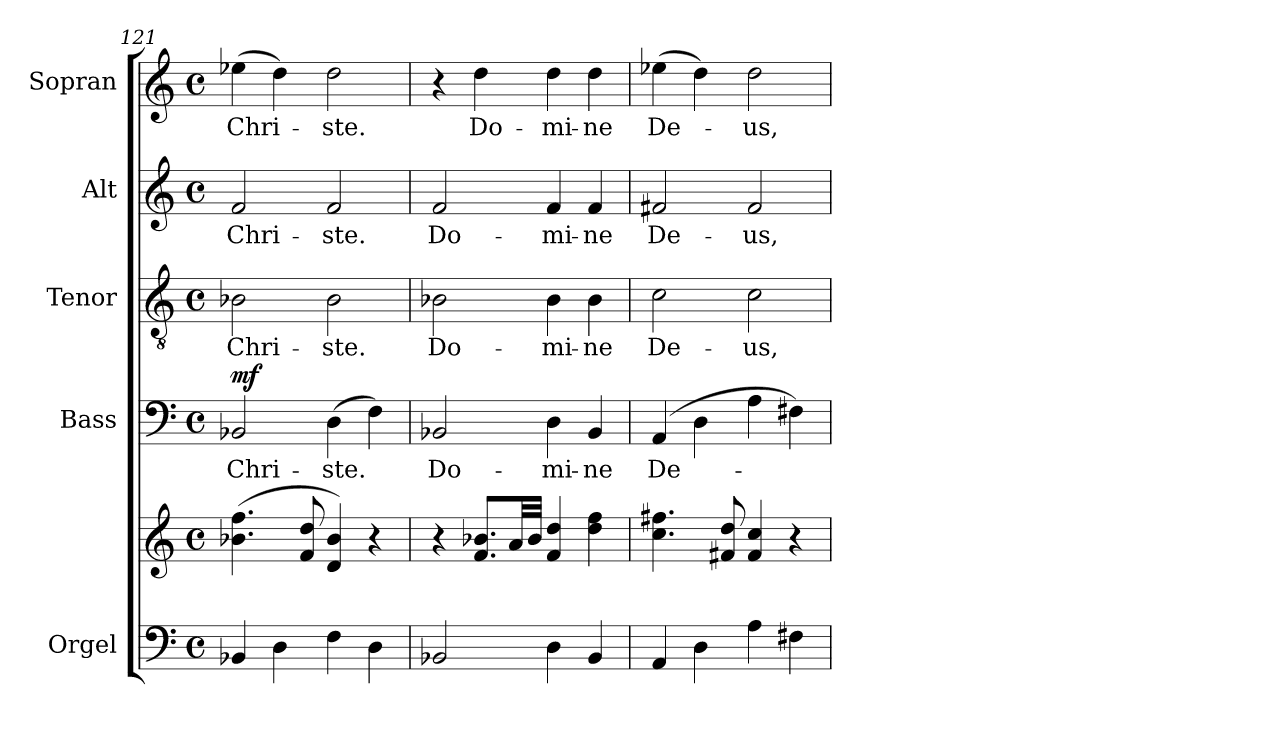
**kern	**kern	**kern	**text	**dynam	**kern	**text	**kern	**text	**kern	**text
*part5	*part5	*part4	*part4	*part4	*part3	*part3	*part2	*part2	*part1	*part1
*staff6	*staff5	*staff4	*staff4	*staff4	*staff3	*staff3	*staff2	*staff2	*staff1	*staff1
*I"Orgel	*	*I"Bass	*	*	*I"Tenor	*	*I"Alt	*	*I"Sopran	*
*I'Org.	*	*I'B.	*	*	*I'T.	*	*I'A.	*	*I'S.	*
*clefF4	*clefG2	*clefF4	*	*	*clefGv2	*	*clefG2	*	*clefG2	*
*k[]	*k[]	*k[]	*	*	*k[]	*	*k[]	*	*k[]	*
*C:	*C:	*C:	*	*	*C:	*	*C:	*	*C:	*
*M4/4	*M4/4	*M4/4	*	*	*M4/4	*	*M4/4	*	*M4/4	*
*met(c)	*met(c)	*met(c)	*	*	*met(c)	*	*met(c)	*	*met(c)	*
=121	=121	=121	=121	=121	=121	=121	=121	=121	=121	=121
!	!	!	!LO:LY:b	!LO:DY:a	!	!LO:LY:b	!	!LO:LY:b	!	!LO:LY:b
4BB-X/	(>4.b-X\ 4.ff\	2BB-X/	Chri-	mf	2B-X\	Chri-	2f/	Chri-	(>4ee-X\	Chri-
4D\	.	.	.	.	.	.	.	.	4dd\)	.
.	8f/ 8dd/	.	.	.	.	.	.	.	.	.
!	!	!	!LO:LY:b	!	!	!LO:LY:b	!	!LO:LY:b	!	!LO:LY:b
4F\	4d/ 4b-/)	(>4D\	-ste.	.	2B-\	-ste.	2f/	-ste.	2dd\	-ste.
4D\	4r	4F\)	.	.	.	.	.	.	.	.
=122	=122	=122	=122	=122	=122	=122	=122	=122	=122	=122
!	!	!	!LO:LY:b	!	!	!LO:LY:b	!	!LO:LY:b	!	!
2BB-X/	4r	2BB-X/	Do-	.	2B-X\	Do-	2f/	Do-	4r	.
!	!	!	!	!	!	!	!	!	!	!LO:LY:b
.	8.f/ 8.b-X/L	.	.	.	.	.	.	.	4dd\	Do-
.	32a/LL	.	.	.	.	.	.	.	.	.
.	32b-/JJJ	.	.	.	.	.	.	.	.	.
!	!	!	!LO:LY:b	!	!	!LO:LY:b	!	!LO:LY:b	!	!LO:LY:b
4D\	4f/ 4dd/	4D\	-mi-	.	4B-\	-mi-	4f/	-mi-	4dd\	-mi-
!	!	!	!LO:LY:b	!	!	!LO:LY:b	!	!LO:LY:b	!	!LO:LY:b
4BB-/	4dd\ 4ff\	4BB-/	-ne	.	4B-\	-ne	4f/	-ne	4dd\	-ne
=123	=123	=123	=123	=123	=123	=123	=123	=123	=123	=123
!	!	!	!LO:LY:b	!	!	!LO:LY:b	!	!LO:LY:b	!	!LO:LY:b
4AA/	4.cc\ 4.ff#X\	(4AA/	De-	.	2c\	De-	2f#X/	De-	(>4ee-X\	De-
4D\	.	4D\	.	.	.	.	.	.	4dd\)	.
.	8f#X/ 8dd/	.	.	.	.	.	.	.	.	.
!	!	!	!	!	!	!LO:LY:b	!	!LO:LY:b	!	!LO:LY:b
4A\	4f#/ 4cc/	4A\	.	.	2c\	-us,	2f#/	-us,	2dd\	-us,
4F#X\	4r	4F#X\)	.	.	.	.	.	.	.	.
=	=	=	=	=	=	=	=	=	=	=
*-	*-	*-	*-	*-	*-	*-	*-	*-	*-	*-
